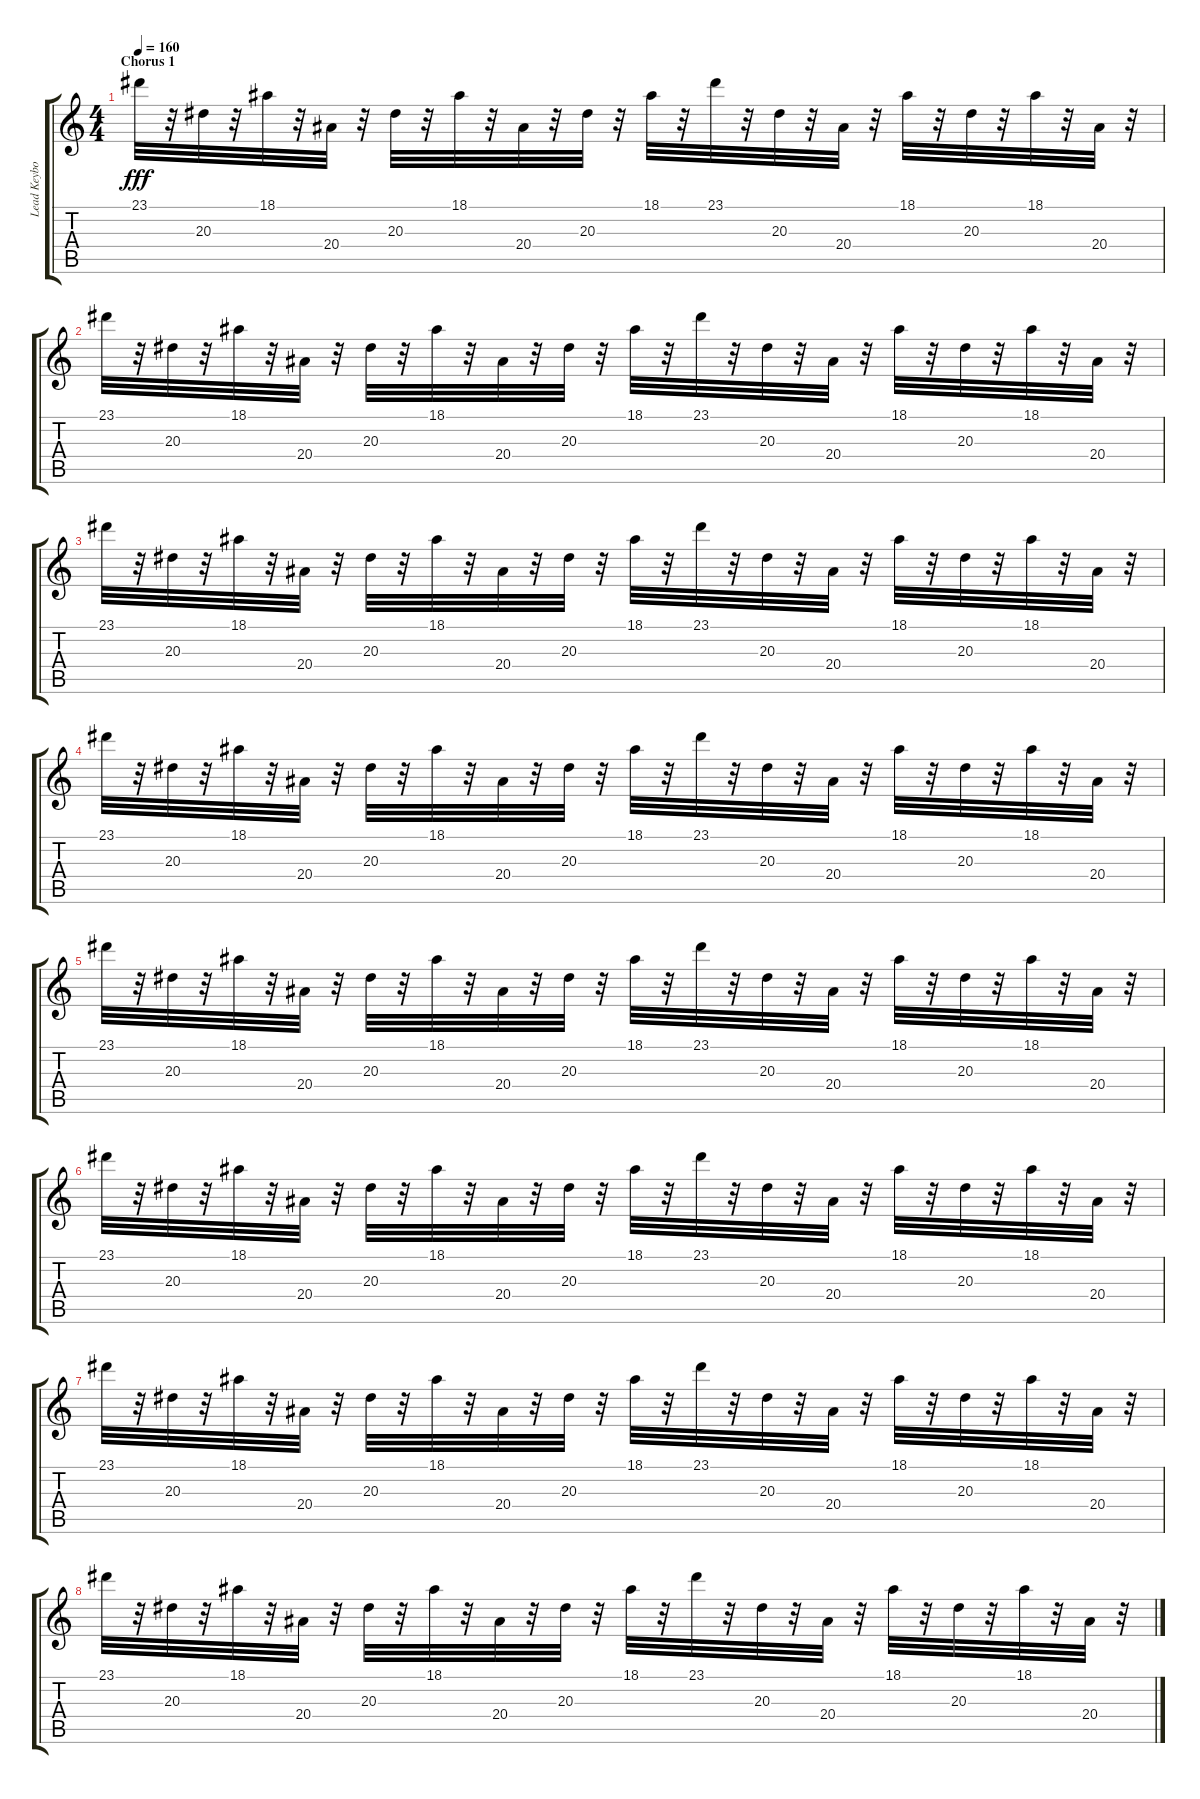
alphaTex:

\track ("Lead Keyboard Melody" "Lead Keybo") {instrument harpsichord}
\staff {score tabs}
\tuning (E4 B3 G3 D3 A2 E2) {hide}
\ts (4 4)
\section ("" "Chorus 1")
\tempo 160
\clef g2
\ks c
23.1.32{dy fff} r.32 20.3.32 r.32 18.1.32 r.32 20.4.32 r.32 20.3.32 r.32 18.1.32 r.32 20.4.32 r.32 20.3.32 r.32 18.1.32 r.32 23.1.32 r.32 20.3.32 r.32 20.4.32 r.32 18.1.32 r.32 20.3.32 r.32 18.1.32 r.32 20.4.32 r.32 |
23.1.32 r.32 20.3.32 r.32 18.1.32 r.32 20.4.32 r.32 20.3.32 r.32 18.1.32 r.32 20.4.32 r.32 20.3.32 r.32 18.1.32 r.32 23.1.32 r.32 20.3.32 r.32 20.4.32 r.32 18.1.32 r.32 20.3.32 r.32 18.1.32 r.32 20.4.32 r.32 |
23.1.32 r.32 20.3.32 r.32 18.1.32 r.32 20.4.32 r.32 20.3.32 r.32 18.1.32 r.32 20.4.32 r.32 20.3.32 r.32 18.1.32 r.32 23.1.32 r.32 20.3.32 r.32 20.4.32 r.32 18.1.32 r.32 20.3.32 r.32 18.1.32 r.32 20.4.32 r.32 |
23.1.32 r.32 20.3.32 r.32 18.1.32 r.32 20.4.32 r.32 20.3.32 r.32 18.1.32 r.32 20.4.32 r.32 20.3.32 r.32 18.1.32 r.32 23.1.32 r.32 20.3.32 r.32 20.4.32 r.32 18.1.32 r.32 20.3.32 r.32 18.1.32 r.32 20.4.32 r.32 |
23.1.32 r.32 20.3.32 r.32 18.1.32 r.32 20.4.32 r.32 20.3.32 r.32 18.1.32 r.32 20.4.32 r.32 20.3.32 r.32 18.1.32 r.32 23.1.32 r.32 20.3.32 r.32 20.4.32 r.32 18.1.32 r.32 20.3.32 r.32 18.1.32 r.32 20.4.32 r.32 |
23.1.32 r.32 20.3.32 r.32 18.1.32 r.32 20.4.32 r.32 20.3.32 r.32 18.1.32 r.32 20.4.32 r.32 20.3.32 r.32 18.1.32 r.32 23.1.32 r.32 20.3.32 r.32 20.4.32 r.32 18.1.32 r.32 20.3.32 r.32 18.1.32 r.32 20.4.32 r.32 |
23.1.32 r.32 20.3.32 r.32 18.1.32 r.32 20.4.32 r.32 20.3.32 r.32 18.1.32 r.32 20.4.32 r.32 20.3.32 r.32 18.1.32 r.32 23.1.32 r.32 20.3.32 r.32 20.4.32 r.32 18.1.32 r.32 20.3.32 r.32 18.1.32 r.32 20.4.32 r.32 |
23.1.32 r.32 20.3.32 r.32 18.1.32 r.32 20.4.32 r.32 20.3.32 r.32 18.1.32 r.32 20.4.32 r.32 20.3.32 r.32 18.1.32 r.32 23.1.32 r.32 20.3.32 r.32 20.4.32 r.32 18.1.32 r.32 20.3.32 r.32 18.1.32 r.32 20.4.32 r.32
